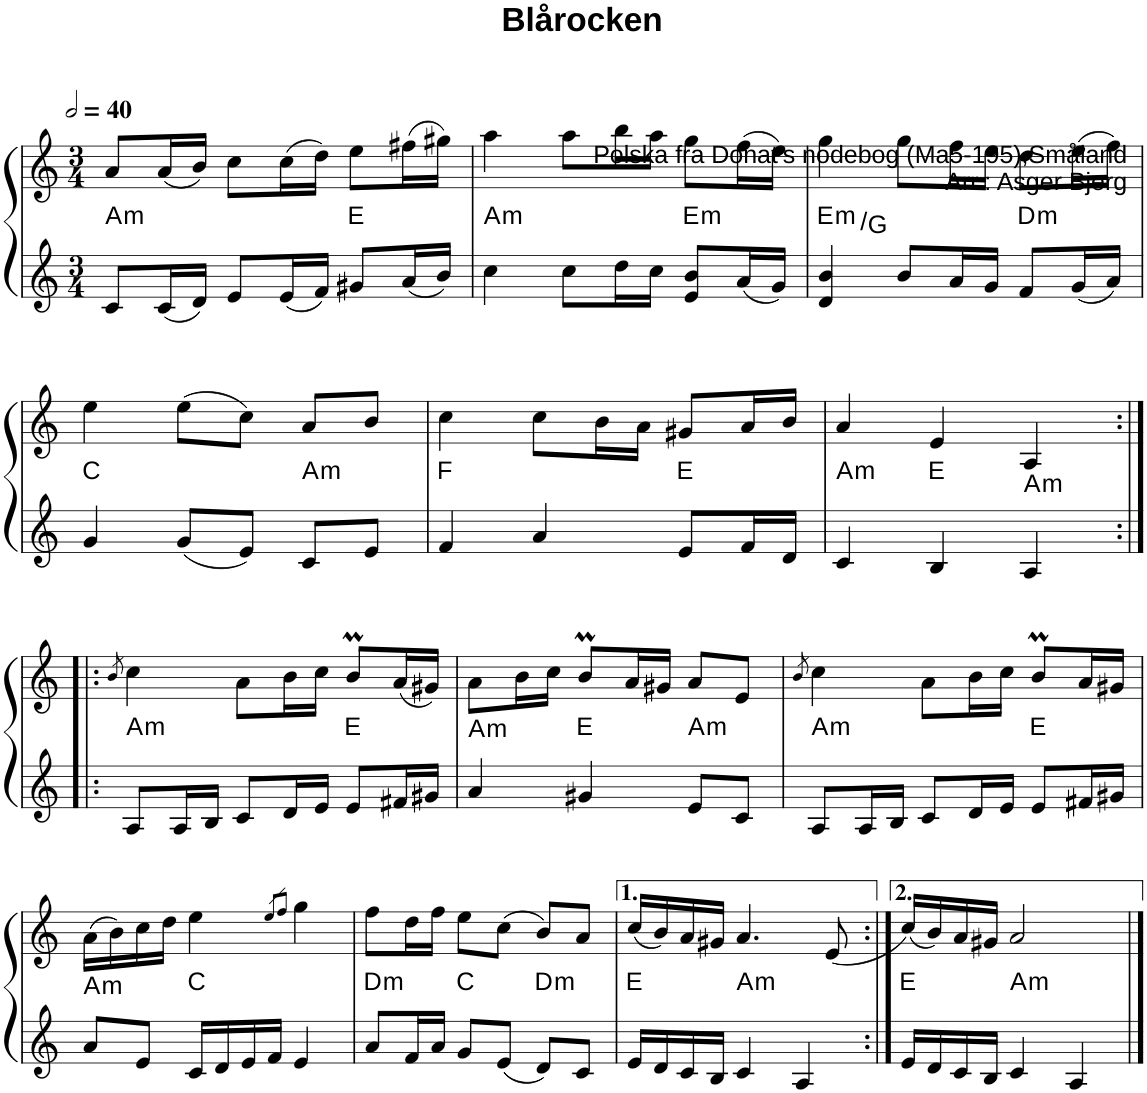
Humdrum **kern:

**kern	**kern	**harte
*part2	*part1	*part1
*staff2	*staff1	*
*I"Mandolin	*I"Klaver	*
*clefG2	*clefG2	*
*k[]	*k[]	*
*M3/4	*M3/4	*
*MM80	*MM80	*
=1	=1	=1
!	!	!LO:H:kt=m
8c/L	8a/L	A:min
(16c/L	(16a/L	.
16d/JJ)	16b/JJ)	.
8e/L	8cc\L	.
(16e/L	(16cc\L	.
16f/JJ)	16dd\JJ)	.
8g#X/L	8ee\L	E:maj
(16a/L	(16ff#X\L	.
16b/JJ)	16gg#X\JJ)	.
=2	=2	=2
!	!	!LO:H:kt=m
4cc\	4aa\	A:min
8cc\L	8aa\L	.
16dd\L	16bb\L	.
16cc\JJ	16aa\JJ	.
!	!	!LO:H:kt=m
8e/ 8b/L	8gg\L	E:min
(16a/L	(16ff\L	.
16g/JJ)	16ee\JJ)	.
=3	=3	=3
!	!	!LO:H:n=1:kt=m
!	!	!LO:H:n=2:kt=N.C.
4d/ 4b/	4gg\	E:min N
8b/L	8gg\L	.
16a/L	16ff\L	.
16g/JJ	16ee\JJ	.
!	!	!LO:H:kt=m
8f/L	8dd\L	D:min
(16g/L	(16ee\L	.
16a/JJ)	16ff\JJ)	.
!!LO:LB:g=z
=4	=4	=4
4g/	4ee\	C:maj
(8g/L	(8ee\L	.
8e/J)	8cc\J)	.
!	!	!LO:H:kt=m
8c/L	8a/L	A:min
8e/J	8b/J	.
=5	=5	=5
4f/	4cc\	F:maj
4a/	8cc\L	.
.	16b\L	.
.	16a\JJ	.
8e/L	8g#X/L	E:maj
16f/L	16a/L	.
16d/JJ	16b/JJ	.
=6	=6	=6
!	!	!LO:H:kt=m
4c/	4a/	A:min
4B/	4e/	E:maj
!	!	!LO:H:kt=m
4A/	4A/	A:min
!!LO:LB:g=z
=7:|!|:	=7:|!|:	=7:|!|:
.	8qb/	.
!	!	!LO:H:kt=m
8A/L	4cc\	A:min
16A/L	.	.
16B/JJ	.	.
8c/L	8a\L	.
16d/L	16b\L	.
16e/JJ	16cc\JJ	.
8e/L	8bm/L	E:maj
16f#X/L	(16a/L	.
16g#X/JJ	16g#X/JJ)	.
=8	=8	=8
!	!	!LO:H:kt=m
4a/	8a\L	A:min
.	16b\L	.
.	16cc\JJ	.
4g#X/	8bm/L	E:maj
.	16a/L	.
.	16g#X/JJ	.
!	!	!LO:H:kt=m
8e/L	8a/L	A:min
8c/J	8e/J	.
=9	=9	=9
.	8qb/	.
!	!	!LO:H:kt=m
8A/L	4cc\	A:min
16A/L	.	.
16B/JJ	.	.
8c/L	8a\L	.
16d/L	16b\L	.
16e/JJ	16cc\JJ	.
8e/L	8bm/L	E:maj
16f#X/L	16a/L	.
16g#X/JJ	16g#X/JJ	.
!!LO:LB:g=z
=10	=10	=10
!	!	!LO:H:kt=m
8a/L	(16a\LL	A:min
.	16b\)	.
8e/J	16cc\	.
.	16dd\JJ	.
16c/LL	4ee\	C:maj
16d/	.	.
16e/	.	.
16f/JJ	.	.
.	8qee/L	.
.	8qff/J	.
4e/	4gg\	.
=11	=11	=11
!	!	!LO:H:kt=m
8a/L	8ff\L	D:min
16f/L	16dd\L	.
16a/JJ	16ff\JJ	.
8g/L	8ee\L	C:maj
(8e/J	(8cc\J	.
!	!	!LO:H:kt=m
8d/L)	8b/L)	D:min
8c/J	8a/J	.
=12	=12	=12
16e/LL	(16cc/LL	E:maj
16d/	16b/)	.
16c/	16a/	.
16B/JJ	16g#X/JJ	.
!	!	!LO:H:kt=m
4c/	4.a/	A:min
4A/	.	.
.	(8e/	.
=13:|!	=13:|!	=13:|!
16e/LL	(16cc/LL)	E:maj
16d/	16b/)	.
16c/	16a/	.
16B/JJ	16g#X/JJ	.
!	!	!LO:H:kt=m
4c/	2a/	A:min
4A/	.	.
==	==	==
*-	*-	*-
